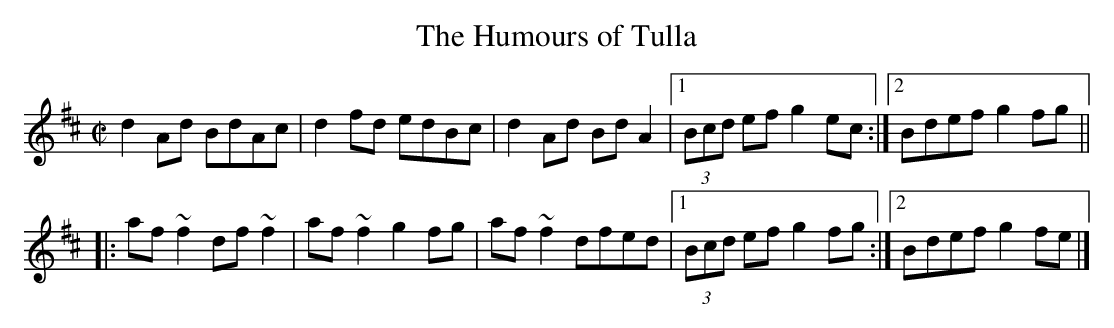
X:1
T:Humours of Tulla, The
E:13
M:C|
K:D
d2Ad BdAc|d2fd edBc|d2Ad Bd A2|1 (3Bcd ef g2 ec:|2 Bdef g2fg||*
|:af ~f2 df ~f2|af ~f2 g2 fg|af ~f2 dfed|1 (3Bcd ef g2fg:|2 Bdef g2fe|]**
